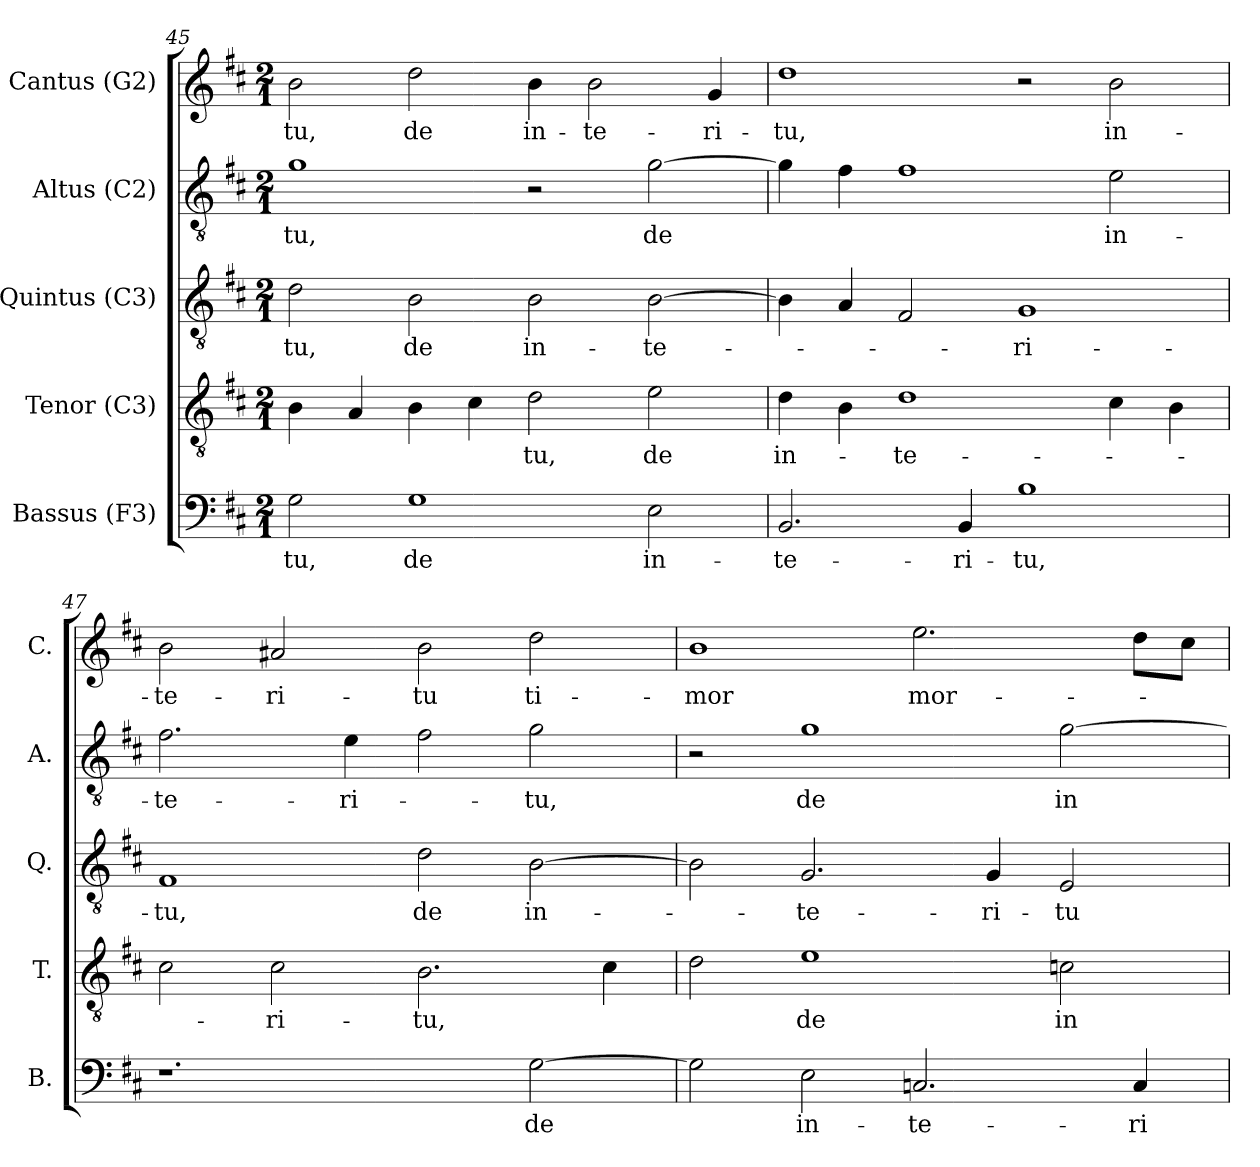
**kern	**text	**kern	**text	**kern	**text	**kern	**text	**kern	**text
*part5	*part5	*part4	*part4	*part3	*part3	*part2	*part2	*part1	*part1
*staff5	*staff5	*staff4	*staff4	*staff3	*staff3	*staff2	*staff2	*staff1	*staff1
*I"Bassus (F3)	*	*I"Tenor (C3)	*	*I"Quintus (C3)	*	*I"Altus (C2)	*	*I"Cantus (G2)	*
*I'B.	*	*I'T.	*	*I'Q.	*	*I'A.	*	*I'C.	*
*clefF4	*	*clefGv2	*	*clefGv2	*	*clefGv2	*	*clefG2	*
*	*	*	*	*ITrd7c12	*	*ITrd7c12	*	*	*
*k[f#c#]	*	*k[f#c#]	*	*k[f#c#]	*	*k[f#c#]	*	*k[f#c#]	*
*D:	*	*D:	*	*D:	*	*D:	*	*D:	*
*M2/1	*	*M2/1	*	*M2/1	*	*M2/1	*	*M2/1	*
=45	=45	=45	=45	=45	=45	=45	=45	=45	=45
!	!LO:LY:b:color=#000000	!	!	!	!	!	!	!	!
!	!	!	!	!	!LO:LY:b:color=#000000	!	!	!	!
!	!	!	!	!	!	!	!LO:LY:b:color=#000000	!	!
!	!	!	!	!	!	!	!	!	!LO:LY:b:color=#000000
2Gi\	-tu,	4Bi\	.	2Di\	-tu,	1Gi	-tu,	2bi\	-tu,
.	.	4Ai/	.	.	.	.	.	.	.
!	!LO:LY:b:color=#000000	!	!	!	!	!	!	!	!
!	!	!	!	!	!LO:LY:b:color=#000000	!	!	!	!
!	!	!	!	!	!	!	!	!	!LO:LY:b:color=#000000
1Gi	de	4Bi\	.	2BBi\	de	.	.	2ddi\	de
.	.	4c#i\	.	.	.	.	.	.	.
!	!	!	!LO:LY:b:color=#000000	!	!	!	!	!	!
!	!	!	!	!	!LO:LY:b:color=#000000	!	!	!	!
!	!	!	!	!	!	!	!	!	!LO:LY:b:color=#000000
.	.	2di\	-tu,	2BBi\	in-	2r	.	4bi\	in-
!	!	!	!	!	!	!	!	!	!LO:LY:b:color=#000000
.	.	.	.	.	.	.	.	2bi\	-te-
!	!LO:LY:b:color=#000000	!	!	!	!	!	!	!	!
!	!	!	!LO:LY:b:color=#000000	!	!	!	!	!	!
!	!	!	!	!	!LO:LY:b:color=#000000	!	!	!	!
!	!	!	!	!	!	!	!LO:LY:b:color=#000000	!	!
2Ei\	in-	2ei\	de	[2BBi\	-te-	[2Gi\	de	.	.
!	!	!	!	!	!	!	!	!	!LO:LY:b:color=#000000
.	.	.	.	.	.	.	.	4gi/	-ri-
=46	=46	=46	=46	=46	=46	=46	=46	=46	=46
!	!LO:LY:b:color=#000000	!	!	!	!	!	!	!	!
!	!	!	!LO:LY:b:color=#000000	!	!	!	!	!	!
!	!	!	!	!	!	!	!	!	!LO:LY:b:color=#000000
2.BBi/	-te-	4di\	in-	4BBi\]	.	4Gi\]	.	1ddi	-tu,
.	.	4Bi\	.	4AAi/	.	4F#i\	.	.	.
!	!	!	!LO:LY:b:color=#000000	!	!	!	!	!	!
.	.	1di	-te-	2FF#i/	.	1F#i	.	.	.
!	!LO:LY:b:color=#000000	!	!	!	!	!	!	!	!
4BBi/	-ri-	.	.	.	.	.	.	.	.
!	!LO:LY:b:color=#000000	!	!	!	!	!	!	!	!
!	!	!	!	!	!LO:LY:b:color=#000000	!	!	!	!
1Bi	-tu,	.	.	1GGi	-ri-	.	.	2r	.
!	!	!	!	!	!	!	!LO:LY:b:color=#000000	!	!
!	!	!	!	!	!	!	!	!	!LO:LY:b:color=#000000
.	.	4c#i\	.	.	.	2Ei\	in-	2bi\	in-
.	.	4Bi\	.	.	.	.	.	.	.
=47	=47	=47	=47	=47	=47	=47	=47	=47	=47
!	!	!	!	!	!LO:LY:b:color=#000000	!	!	!	!
!	!	!	!	!	!	!	!LO:LY:b:color=#000000	!	!
!	!	!	!	!	!	!	!	!	!LO:LY:b:color=#000000
1.r	.	2c#i\	.	1FF#i	-tu,	2.F#i\	-te-	2bi\	-te-
!	!	!	!LO:LY:b:color=#000000	!	!	!	!	!	!
!	!	!	!	!	!	!	!	!	!LO:LY:b:color=#000000
.	.	2c#i\	-ri-	.	.	.	.	2a#Xi/	-ri-
!	!	!	!	!	!	!	!LO:LY:b:color=#000000	!	!
.	.	.	.	.	.	4Ei\	-ri-	.	.
!	!	!	!LO:LY:b:color=#000000	!	!	!	!	!	!
!	!	!	!	!	!LO:LY:b:color=#000000	!	!	!	!
!	!	!	!	!	!	!	!	!	!LO:LY:b:color=#000000
.	.	2.Bi\	-tu,	2Di\	de	2F#i\	.	2bi\	-tu
!	!LO:LY:b:color=#000000	!	!	!	!	!	!	!	!
!	!	!	!	!	!LO:LY:b:color=#000000	!	!	!	!
!	!	!	!	!	!	!	!LO:LY:b:color=#000000	!	!
!	!	!	!	!	!	!	!	!	!LO:LY:b:color=#000000
[2Gi\	de	.	.	[2BBi\	in-	2Gi\	-tu,	2ddi\	ti-
.	.	4c#i\	.	.	.	.	.	.	.
=48	=48	=48	=48	=48	=48	=48	=48	=48	=48
!	!	!	!	!	!	!	!	!	!LO:LY:b:color=#000000
2Gi\]	.	2di\	.	2BBi\]	.	2r	.	1bi	-mor
!	!LO:LY:b:color=#000000	!	!	!	!	!	!	!	!
!	!	!	!LO:LY:b:color=#000000	!	!	!	!	!	!
!	!	!	!	!	!LO:LY:b:color=#000000	!	!	!	!
!	!	!	!	!	!	!	!LO:LY:b:color=#000000	!	!
2Ei\	in-	1ei	de	2.GGi/	-te-	1Gi	de	.	.
!	!LO:LY:b:color=#000000	!	!	!	!	!	!	!	!
!	!	!	!	!	!	!	!	!	!LO:LY:b:color=#000000
2.Cni/	-te-	.	.	.	.	.	.	2.eei\	mor-
!	!	!	!	!	!LO:LY:b:color=#000000	!	!	!	!
.	.	.	.	4GGi/	-ri-	.	.	.	.
!	!	!	!LO:LY:b:color=#000000	!	!	!	!	!	!
!	!	!	!	!	!LO:LY:b:color=#000000	!	!	!	!
!	!	!	!	!	!	!	!LO:LY:b:color=#000000	!	!
.	.	2cni\	in-	2EEi/	-tu	[2Gi\	in-	.	.
!	!LO:LY:b:color=#000000	!	!	!	!	!	!	!	!
4Ci/	-ri-	.	.	.	.	.	.	8ddi\L	.
.	.	.	.	.	.	.	.	8cc#i\J	.
=	=	=	=	=	=	=	=	=	=
*-	*-	*-	*-	*-	*-	*-	*-	*-	*-
